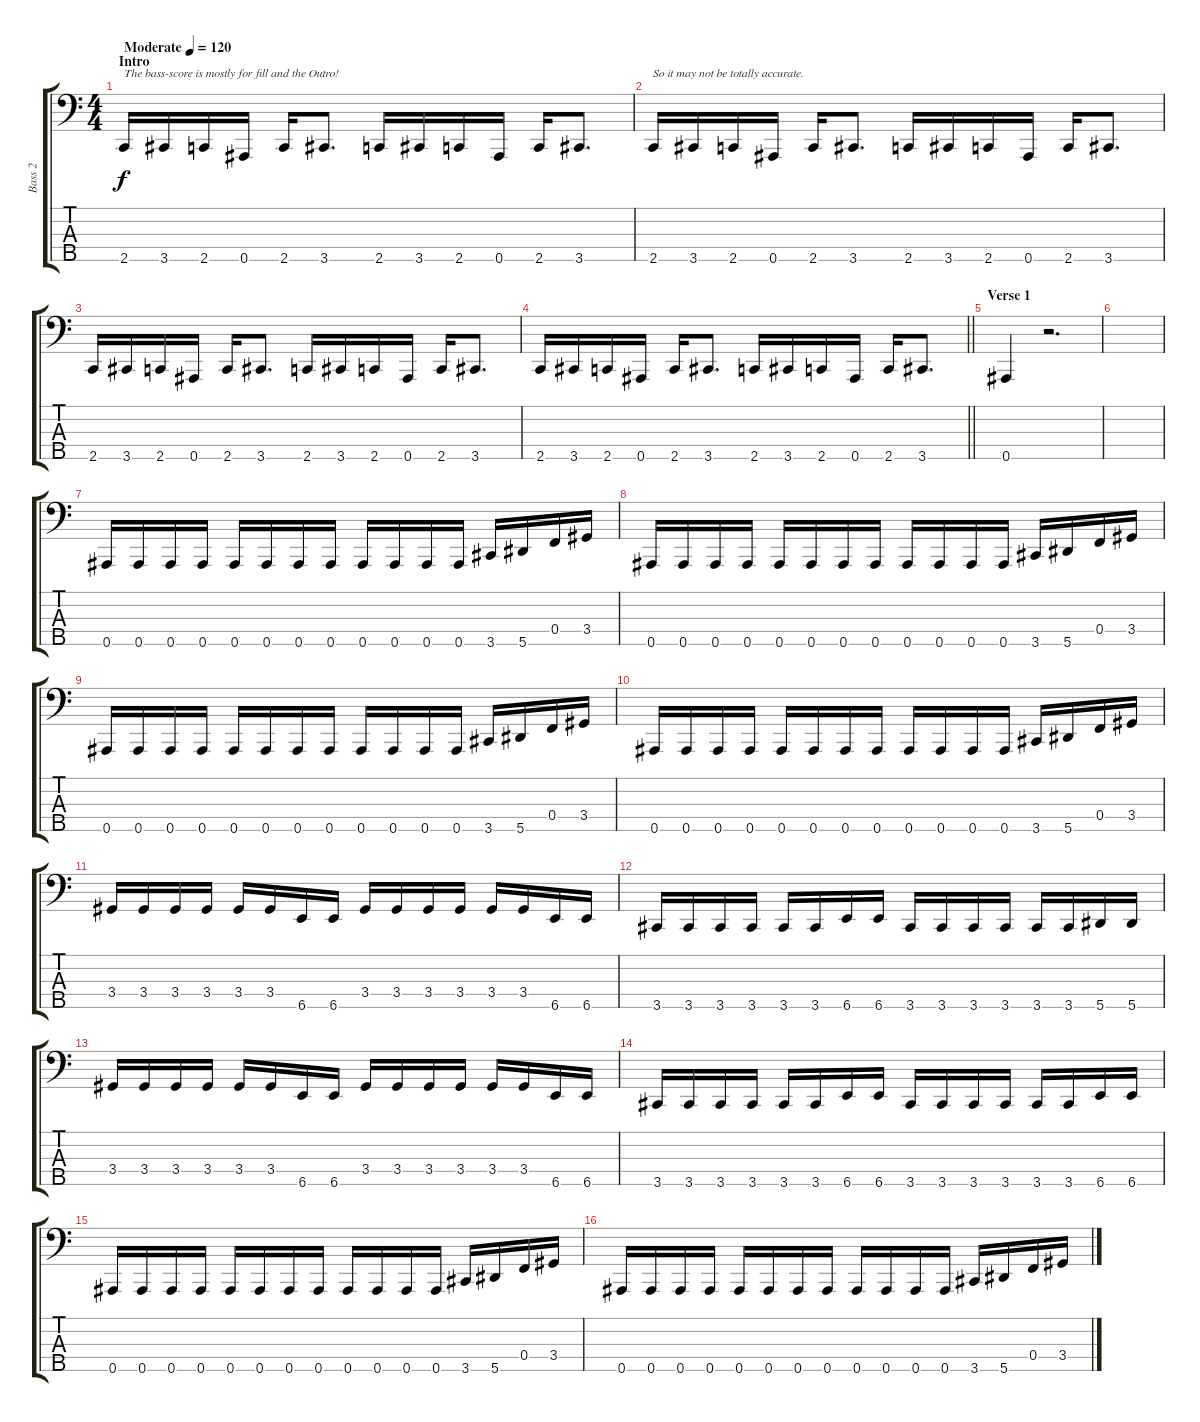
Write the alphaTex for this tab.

\track ("Bass 2" "Bass 2") {instrument electricbasspick}
\staff {score tabs}
\tuning (G2 Eb2 Bb1 F1 Bb0) {hide}
\ts (4 4)
\section ("" "Intro")
\tempo (120 "Moderate")
\clef f4
\ks c
2.5.16{txt "The bass-score is mostly for fill and the Outro!" dy f instrument electricbasspick} 3.5.16 2.5.16 0.5.16 2.5.16 3.5.8{d} 2.5.16 3.5.16 2.5.16 0.5.16 2.5.16 3.5.8{d} |
2.5.16{txt "So it may not be totally accurate."} 3.5.16 2.5.16 0.5.16 2.5.16 3.5.8{d} 2.5.16 3.5.16 2.5.16 0.5.16 2.5.16 3.5.8{d} |
2.5.16 3.5.16 2.5.16 0.5.16 2.5.16 3.5.8{d} 2.5.16 3.5.16 2.5.16 0.5.16 2.5.16 3.5.8{d} |
\barLineRight lightlight
2.5.16 3.5.16 2.5.16 0.5.16 2.5.16 3.5.8{d} 2.5.16 3.5.16 2.5.16 0.5.16 2.5.16 3.5.8{d} |
\section ("" "Verse 1")
0.5.4 r.2{d} |
|
0.5.16 0.5.16 0.5.16 0.5.16 0.5.16 0.5.16 0.5.16 0.5.16 0.5.16 0.5.16 0.5.16 0.5.16 3.5.16 5.5.16 0.4.16 3.4.16 |
0.5.16 0.5.16 0.5.16 0.5.16 0.5.16 0.5.16 0.5.16 0.5.16 0.5.16 0.5.16 0.5.16 0.5.16 3.5.16 5.5.16 0.4.16 3.4.16 |
0.5.16 0.5.16 0.5.16 0.5.16 0.5.16 0.5.16 0.5.16 0.5.16 0.5.16 0.5.16 0.5.16 0.5.16 3.5.16 5.5.16 0.4.16 3.4.16 |
0.5.16 0.5.16 0.5.16 0.5.16 0.5.16 0.5.16 0.5.16 0.5.16 0.5.16 0.5.16 0.5.16 0.5.16 3.5.16 5.5.16 0.4.16 3.4.16 |
3.4.16 3.4.16 3.4.16 3.4.16 3.4.16 3.4.16 6.5.16 6.5.16 3.4.16 3.4.16 3.4.16 3.4.16 3.4.16 3.4.16 6.5.16 6.5.16 |
3.5.16 3.5.16 3.5.16 3.5.16 3.5.16 3.5.16 6.5.16 6.5.16 3.5.16 3.5.16 3.5.16 3.5.16 3.5.16 3.5.16 5.5.16 5.5.16 |
3.4.16 3.4.16 3.4.16 3.4.16 3.4.16 3.4.16 6.5.16 6.5.16 3.4.16 3.4.16 3.4.16 3.4.16 3.4.16 3.4.16 6.5.16 6.5.16 |
3.5.16 3.5.16 3.5.16 3.5.16 3.5.16 3.5.16 6.5.16 6.5.16 3.5.16 3.5.16 3.5.16 3.5.16 3.5.16 3.5.16 6.5.16 6.5.16 |
0.5.16 0.5.16 0.5.16 0.5.16 0.5.16 0.5.16 0.5.16 0.5.16 0.5.16 0.5.16 0.5.16 0.5.16 3.5.16 5.5.16 0.4.16 3.4.16 |
0.5.16 0.5.16 0.5.16 0.5.16 0.5.16 0.5.16 0.5.16 0.5.16 0.5.16 0.5.16 0.5.16 0.5.16 3.5.16 5.5.16 0.4.16 3.4.16
